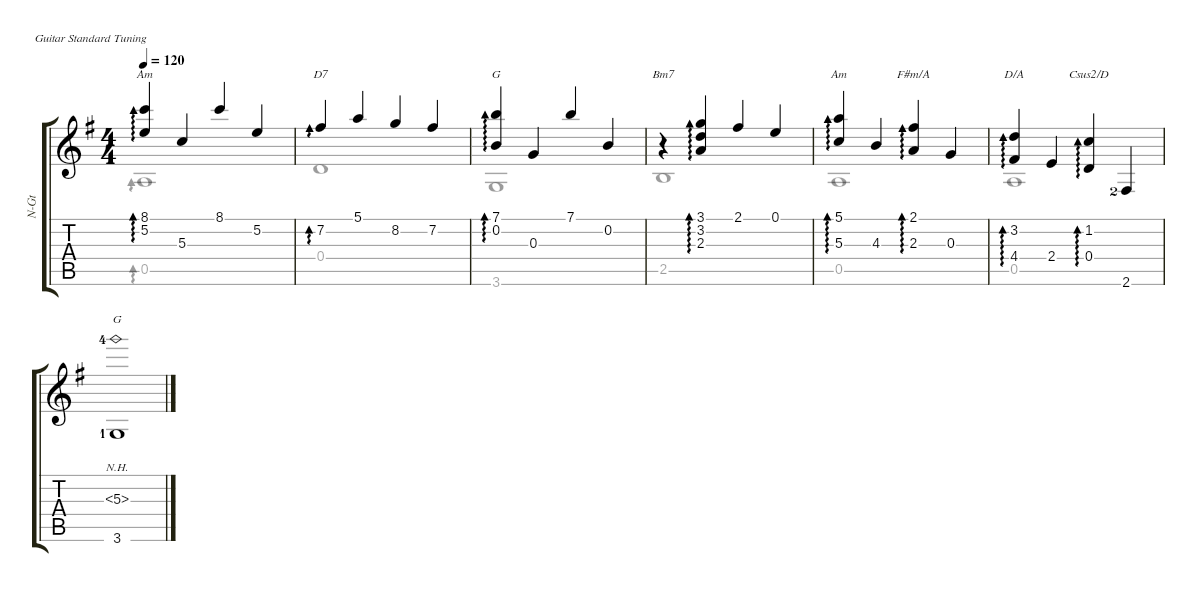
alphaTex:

\defaultSystemsLayout 4
\hideDynamics
\bracketExtendMode groupsimilarinstruments
\otherSystemsTrackNameOrientation horizontal
\defaultBarNumberDisplay Hide
\track ("Nylon Guitar" "N-Gt") {instrument acousticguitarnylon}
\staff {score tabs}
\tuning (E4 B3 G3 D3 A2 E2)
\chord ("D7" 5 7 5 4 x x) {firstfret 5 showdiagram false barre 5}
\chord ("Bm7" 2 3 2 x 2 x) {showdiagram false barre (2 2)}
\chord ("D/A" x 3 x 4 0 x) {showdiagram false}
\chord ("Am" 5 5 5 x 4 x) {firstfret 5 showdiagram false barre (5 5)}
\chord ("G " 7 2 2 x x 3) {firstfret 3 showdiagram false}
\chord ("Am  " 5 x 5 x 0 x) {showdiagram false}
\chord ("F#m/A" 2 x 2 x x x) {showdiagram false}
\chord ("Csus2/D" x 1 x 0 x x) {showdiagram false}
\chord ("G" 3 3 4 5 5 3) {showdiagram false barre (3 3)}
\voice
\ts (4 4)
\tempo 120
\clef g2
\ks g
(8.1{acc forcenatural} 5.2{acc forcenatural}).4{ad 0 ch "Am" dy mf beam Up} 5.3{acc forcenatural}.4{beam Up} 8.1{acc forcenatural}.4{beam Up} 5.2{acc forcenatural}.4{beam Up} |
7.2{acc #}.4{ad 0 ch "D7" beam Up} 5.1{acc forcenatural}.4{beam Up} 8.2{acc forcenatural}.4{beam Up} 7.2{acc #}.4{beam Up} |
(7.1{acc forcenatural} 0.2{acc forcenatural}).4{ad 0 ch "G " beam Up} 0.3{acc forcenatural}.4{beam Up} 7.1{acc forcenatural}.4{beam Up} 0.2{acc forcenatural}.4{beam Up} |
r.4{ch "Bm7" beam Up} (3.1{acc forcenatural} 3.2{acc forcenatural} 2.3{acc forcenatural}).4{ad 0 beam Up} 2.1{acc #}.4{beam Up} 0.1{acc forcenatural}.4{beam Up} |
(5.3{acc forcenatural} 5.1{acc forcenatural}).4{ad 0 ch "Am  " beam Up} 4.3{acc forcenatural}.4{beam Up} (2.1{acc #} 2.3{acc forcenatural}).4{ad 0 ch "F#m/A" beam Up} 0.3{acc forcenatural}.4{beam Up} |
(3.2{acc forcenatural} 4.4{acc #}).4{ad 0 ch "D/A" beam Up} 2.4{acc forcenatural}.4{beam Up} (0.4{acc forcenatural} 1.2{acc forcenatural}).4{ad 0 ch "Csus2/D" beam Up} 2.6{lf 3 acc #}.4{beam Up} |
(5.3{nh lf 5 acc forcenatural} 3.6{lf 2 acc forcenatural}).1{ch "G" beam Down}
\voice
\clef g2
\ottava regular
\simile none
\ks g
0.5{acc forcenatural}.1{ad 0 dy mf beam Down} |
0.4{acc forcenatural}.1{beam Down} |
3.6{acc forcenatural}.1{beam Down} |
2.5{acc forcenatural}.1{beam Down} |
0.5{acc forcenatural}.1{beam Down} |
0.5{acc forcenatural}.1{beam Down} |
